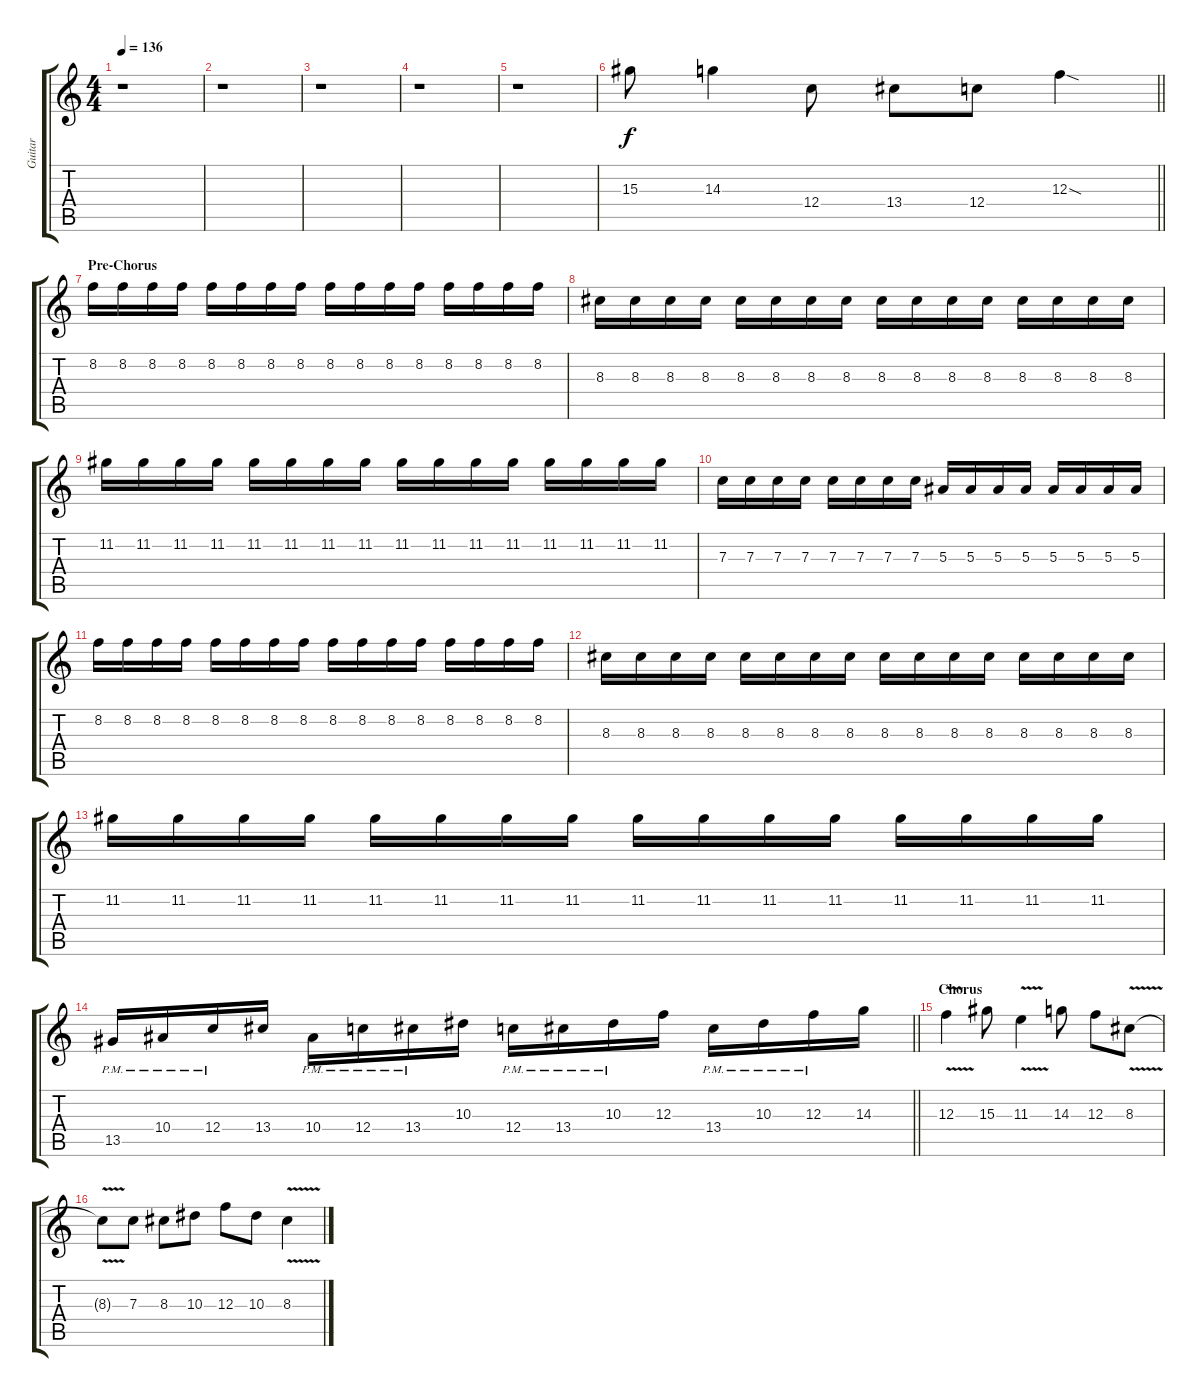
\track ("Guitar" "Guitar") {instrument overdrivenguitar}
\staff {score tabs}
\tuning (D4 A3 F3 C3 G2 C2) {hide}
\ts (4 4)
\tempo 136
\clef g2
\ks c
r.1{dy f} |
r.1 |
r.1 |
r.1 |
r.1 |
\barLineRight lightlight
15.3.8{volume 13 balance 8} 14.3.4 12.4.8 13.4.8 12.4.8 12.3{sod}.4 |
\section ("" "Pre-Chorus")
8.2.16 8.2.16 8.2.16 8.2.16 8.2.16 8.2.16 8.2.16 8.2.16 8.2.16 8.2.16 8.2.16 8.2.16 8.2.16 8.2.16 8.2.16 8.2.16 |
8.3.16 8.3.16 8.3.16 8.3.16 8.3.16 8.3.16 8.3.16 8.3.16 8.3.16 8.3.16 8.3.16 8.3.16 8.3.16 8.3.16 8.3.16 8.3.16 |
11.2.16 11.2.16 11.2.16 11.2.16 11.2.16 11.2.16 11.2.16 11.2.16 11.2.16 11.2.16 11.2.16 11.2.16 11.2.16 11.2.16 11.2.16 11.2.16 |
7.3.16 7.3.16 7.3.16 7.3.16 7.3.16 7.3.16 7.3.16 7.3.16 5.3.16 5.3.16 5.3.16 5.3.16 5.3.16 5.3.16 5.3.16 5.3.16 |
8.2.16 8.2.16 8.2.16 8.2.16 8.2.16 8.2.16 8.2.16 8.2.16 8.2.16 8.2.16 8.2.16 8.2.16 8.2.16 8.2.16 8.2.16 8.2.16 |
8.3.16 8.3.16 8.3.16 8.3.16 8.3.16 8.3.16 8.3.16 8.3.16 8.3.16 8.3.16 8.3.16 8.3.16 8.3.16 8.3.16 8.3.16 8.3.16 |
11.2.16 11.2.16 11.2.16 11.2.16 11.2.16 11.2.16 11.2.16 11.2.16 11.2.16 11.2.16 11.2.16 11.2.16 11.2.16 11.2.16 11.2.16 11.2.16 |
\barLineRight lightlight
13.5{pm}.16{balance 16} 10.4{pm}.16 12.4{pm}.16 13.4.16 10.4{pm}.16 12.4{pm}.16 13.4{pm}.16 10.3.16 12.4{pm}.16 13.4{pm}.16 10.3{pm}.16 12.3.16 13.4{pm}.16 10.3{pm}.16 12.3{pm}.16 14.3.16 |
\section ("" "Chorus")
12.3{v}.4{balance 8} 15.3.8 11.3{v}.4 14.3.8 12.3.8 8.3{v}.8 |
8.3{t}.8 7.3.8 8.3.8 10.3.8 12.3.8 10.3.8 8.3{v}.4
